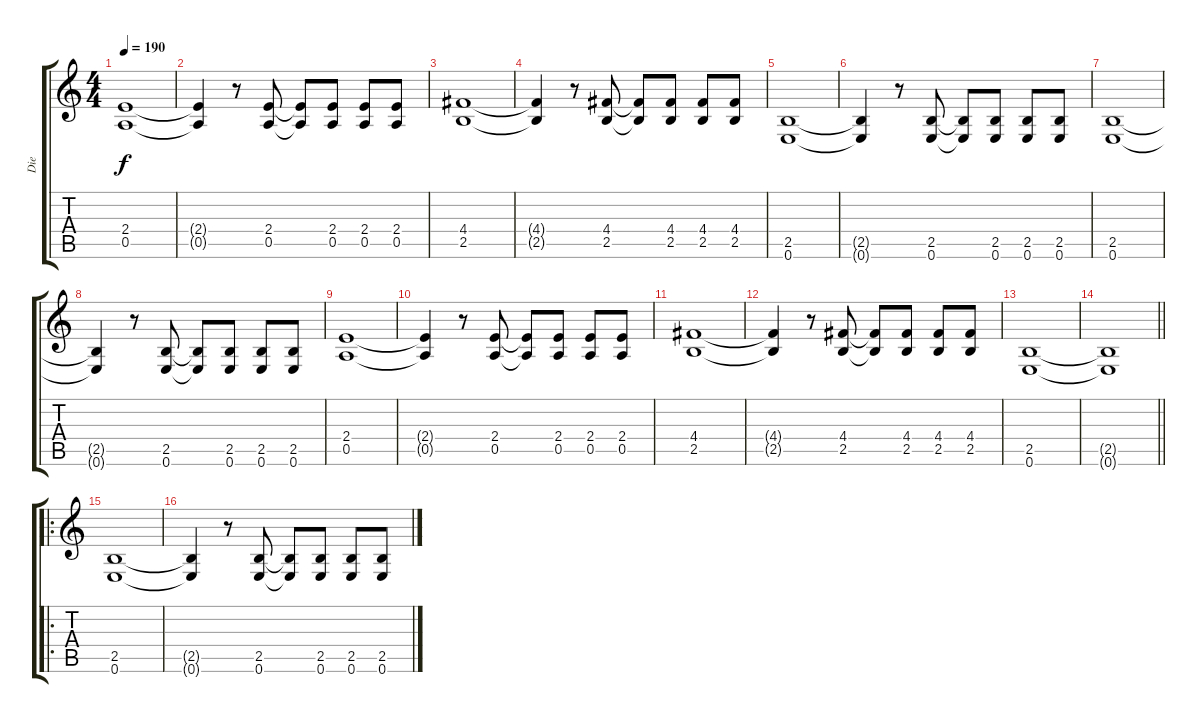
\track ("Die" "Die") {instrument distortionguitar}
\staff {score tabs}
\tuning (E4 B3 G3 D3 A2 E2) {hide}
\ts (4 4)
\tempo 190
\clef g2
\ks c
(2.4 0.5).1{dy f} |
(2.4{t} 0.5{t}).4 r.8 (2.4 0.5).8 (2.4{t} 0.5{t}).8 (2.4 0.5).8 (2.4 0.5).8 (2.4 0.5).8 |
(4.4 2.5).1 |
(4.4{t} 2.5{t}).4 r.8 (4.4 2.5).8 (4.4{t} 2.5{t}).8 (4.4 2.5).8 (4.4 2.5).8 (4.4 2.5).8 |
(2.5 0.6).1 |
(2.5{t} 0.6{t}).4 r.8 (2.5 0.6).8 (2.5{t} 0.6{t}).8 (2.5 0.6).8 (2.5 0.6).8 (2.5 0.6).8 |
(2.5 0.6).1 |
(2.5{t} 0.6{t}).4 r.8 (2.5 0.6).8 (2.5{t} 0.6{t}).8 (2.5 0.6).8 (2.5 0.6).8 (2.5 0.6).8 |
(2.4 0.5).1 |
(2.4{t} 0.5{t}).4 r.8 (2.4 0.5).8 (2.4{t} 0.5{t}).8 (2.4 0.5).8 (2.4 0.5).8 (2.4 0.5).8 |
(4.4 2.5).1 |
(4.4{t} 2.5{t}).4 r.8 (4.4 2.5).8 (4.4{t} 2.5{t}).8 (4.4 2.5).8 (4.4 2.5).8 (4.4 2.5).8 |
(2.5 0.6).1 |
\barLineRight lightlight
(2.5{t} 0.6{t}).1 |
\ro
(2.5 0.6).1 |
(2.5{t} 0.6{t}).4 r.8 (2.5 0.6).8 (2.5{t} 0.6{t}).8 (2.5 0.6).8 (2.5 0.6).8 (2.5 0.6).8
